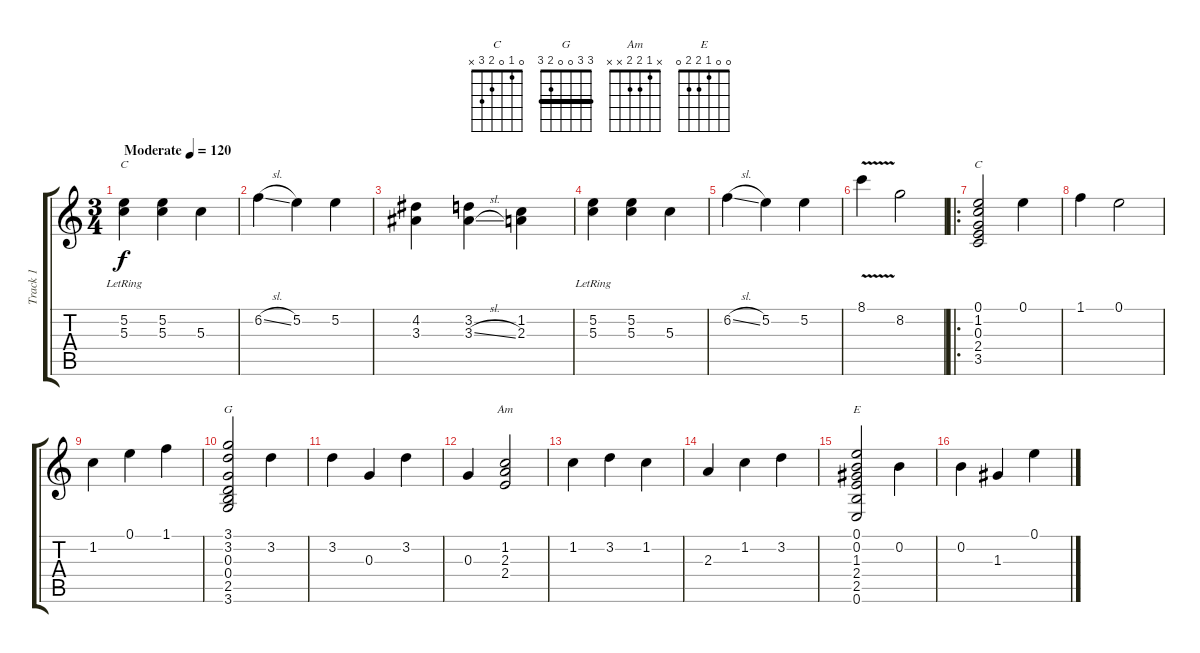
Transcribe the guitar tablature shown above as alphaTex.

\track ("Track 1" "Track 1") {instrument acousticguitarsteel}
\staff {score tabs}
\tuning (E4 B3 G3 D3 A2 E2) {hide}
\chord ("C" x 5 5 x x x) {barre 5}
\chord ("C" 0 1 0 2 3 x)
\chord ("G" 3 3 0 0 2 3) {barre 3}
\chord ("Am" x 1 2 2 x x)
\chord ("E" 0 0 1 2 2 0)
\ts (3 4)
\tempo (120 "Moderate")
\clef g2
\ks c
(5.2{lr} 5.3).4{ch "C" dy f instrument acousticguitarsteel} (5.2 5.3).4 5.3.4 |
6.2{sl}.4 5.2.4 5.2.4 |
(4.2 3.3).4 (3.2 3.3{sl}).4 (1.2 2.3).4 |
(5.2{lr} 5.3).4 (5.2 5.3).4 5.3.4 |
6.2{sl}.4 5.2.4 5.2.4 |
8.1{v}.4 8.2.2 |
\ro
(0.1 1.2 0.3 2.4 3.5).2{ch "C"} 0.1.4 |
1.1.4 0.1.2 |
1.2.4 0.1.4 1.1.4 |
(3.1 3.2 0.3 0.4 2.5 3.6).2{ch "G"} 3.2.4 |
3.2.4 0.3.4 3.2.4 |
0.3.4 (1.2 2.3 2.4).2{ch "Am"} |
1.2.4 3.2.4 1.2.4 |
2.3.4 1.2.4 3.2.4 |
(0.1 0.2 1.3 2.4 2.5 0.6).2{ch "E"} 0.2.4 |
0.2.4 1.3.4 0.1.4
